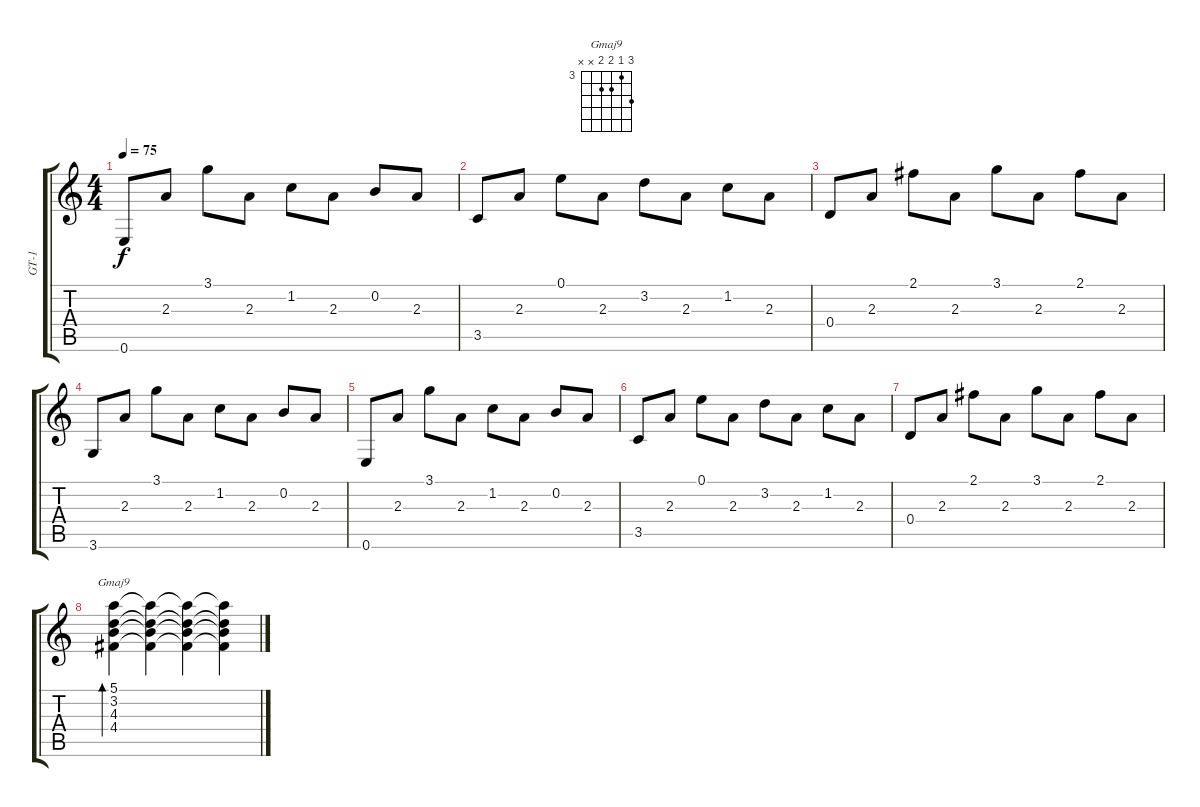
\track ("GT-1" "GT-1") {instrument distortionguitar}
\staff {score tabs}
\tuning (E4 B3 G3 D3 A2 E2) {hide}
\chord ("Gmaj9" 5 3 4 4 x x) {firstfret 3}
\ts (4 4)
\tempo 75
\clef g2
\ks c
0.6.8{dy f} 2.3.8 3.1.8 2.3.8 1.2.8 2.3.8 0.2.8 2.3.8 |
3.5.8 2.3.8 0.1.8 2.3.8 3.2.8 2.3.8 1.2.8 2.3.8 |
0.4.8 2.3.8 2.1.8 2.3.8 3.1.8 2.3.8 2.1.8 2.3.8 |
3.6.8 2.3.8 3.1.8 2.3.8 1.2.8 2.3.8 0.2.8 2.3.8 |
0.6.8 2.3.8 3.1.8 2.3.8 1.2.8 2.3.8 0.2.8 2.3.8 |
3.5.8 2.3.8 0.1.8 2.3.8 3.2.8 2.3.8 1.2.8 2.3.8 |
0.4.8 2.3.8 2.1.8 2.3.8 3.1.8 2.3.8 2.1.8 2.3.8 |
(5.1 3.2 4.3 4.4).4{bd 120 ch "Gmaj9"} (5.1{t} 3.2{t} 4.3{t} 4.4{t}).4 (5.1{t} 3.2{t} 4.3{t} 4.4{t}).4 (5.1{t} 3.2{t} 4.3{t} 4.4{t}).4
